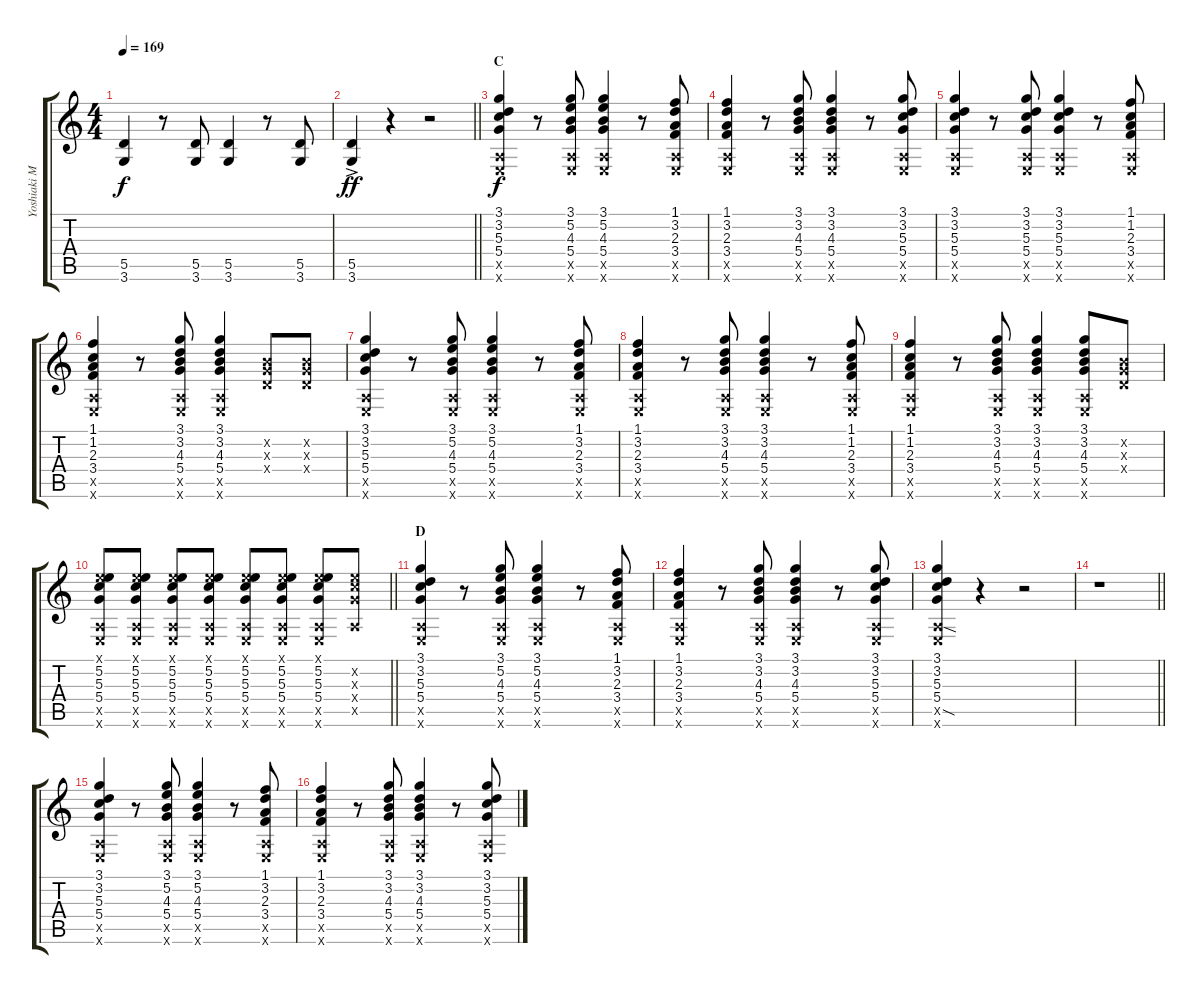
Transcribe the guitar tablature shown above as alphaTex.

\track ("Yoshiaki Manabe guitar2" "Yoshiaki M") {instrument overdrivenguitar}
\staff {score tabs}
\tuning (E4 B3 G3 D3 A2 E2) {hide}
\ts (4 4)
\tempo 169
\clef g2
\ks c
(5.5 3.6).4{dy f} r.8 (5.5 3.6).8 (5.5 3.6).4 r.8 (5.5 3.6).8 |
\barLineRight lightlight
(5.5{ac} 3.6).4{dy ff} r.4 r.2 |
\section ("" "C")
(3.1 3.2 5.3 5.4 0.5{x} 0.6{x}).4{dy f} r.8 (3.1 5.2 4.3 5.4 0.5{x} 0.6{x}).8 (3.1 5.2 4.3 5.4 0.5{x} 0.6{x}).4 r.8 (1.1 3.2 2.3 3.4 0.5{x} 0.6{x}).8 |
(1.1 3.2 2.3 3.4 0.5{x} 0.6{x}).4 r.8 (3.1 3.2 4.3 5.4 0.5{x} 0.6{x}).8 (3.1 3.2 4.3 5.4 0.5{x} 0.6{x}).4 r.8 (3.1 3.2 5.3 5.4 0.5{x} 0.6{x}).8 |
(3.1 3.2 5.3 5.4 0.5{x} 0.6{x}).4 r.8 (3.1 3.2 5.3 5.4 0.5{x} 0.6{x}).8 (3.1 3.2 5.3 5.4 0.5{x} 0.6{x}).4 r.8 (1.1 1.2 2.3 3.4 0.5{x} 0.6{x}).8 |
(1.1 1.2 2.3 3.4 0.5{x} 0.6{x}).4 r.8 (3.1 3.2 4.3 5.4 0.5{x} 0.6{x}).8 (3.1 3.2 4.3 5.4 0.5{x} 0.6{x}).4 (0.2{x} 0.3{x} 0.4{x}).8 (0.2{x} 0.3{x} 0.4{x}).8 |
(3.1 3.2 5.3 5.4 0.5{x} 0.6{x}).4 r.8 (3.1 5.2 4.3 5.4 0.5{x} 0.6{x}).8 (3.1 5.2 4.3 5.4 0.5{x} 0.6{x}).4 r.8 (1.1 3.2 2.3 3.4 0.5{x} 0.6{x}).8 |
(1.1 3.2 2.3 3.4 0.5{x} 0.6{x}).4 r.8 (3.1 3.2 4.3 5.4 0.5{x} 0.6{x}).8 (3.1 3.2 4.3 5.4 0.5{x} 0.6{x}).4 r.8 (1.1 1.2 2.3 3.4 0.5{x} 0.6{x}).8 |
(1.1 1.2 2.3 3.4 0.5{x} 0.6{x}).4 r.8 (3.1 3.2 4.3 5.4 0.5{x} 0.6{x}).8 (3.1 3.2 4.3 5.4 0.5{x} 0.6{x}).4 (3.1 3.2 4.3 5.4 0.5{x} 0.6{x}).8 (0.2{x} 0.3{x} 0.4{x}).8 |
\barLineRight lightlight
(0.1{x} 5.2 5.3 5.4 0.5{x} 0.6{x}).8 (0.1{x} 5.2 5.3 5.4 0.5{x} 0.6{x}).8 (0.1{x} 5.2 5.3 5.4 0.5{x} 0.6{x}).8 (0.1{x} 5.2 5.3 5.4 0.5{x} 0.6{x}).8 (0.1{x} 5.2 5.3 5.4 0.5{x} 0.6{x}).8 (0.1{x} 5.2 5.3 5.4 0.5{x} 0.6{x}).8 (0.1{x} 5.2 5.3 5.4 0.5{x} 0.6{x}).8 (5.2{x} 5.3{x} 5.4{x} 0.5{x}).8 |
\section ("" "D")
(3.1 3.2 5.3 5.4 0.5{x} 0.6{x}).4 r.8 (3.1 5.2 4.3 5.4 0.5{x} 0.6{x}).8 (3.1 5.2 4.3 5.4 0.5{x} 0.6{x}).4 r.8 (1.1 3.2 2.3 3.4 0.5{x} 0.6{x}).8 |
(1.1 3.2 2.3 3.4 0.5{x} 0.6{x}).4 r.8 (3.1 3.2 4.3 5.4 0.5{x} 0.6{x}).8 (3.1 3.2 4.3 5.4 0.5{x} 0.6{x}).4 r.8 (3.1 3.2 5.3 5.4 0.5{x} 0.6{x}).8 |
(3.1 3.2 5.3 5.4 0.5{sod x} 0.6{x}).4 r.4 r.2 |
\barLineRight lightlight
r.1 |
(3.1 3.2 5.3 5.4 0.5{x} 0.6{x}).4 r.8 (3.1 5.2 4.3 5.4 0.5{x} 0.6{x}).8 (3.1 5.2 4.3 5.4 0.5{x} 0.6{x}).4 r.8 (1.1 3.2 2.3 3.4 0.5{x} 0.6{x}).8 |
(1.1 3.2 2.3 3.4 0.5{x} 0.6{x}).4 r.8 (3.1 3.2 4.3 5.4 0.5{x} 0.6{x}).8 (3.1 3.2 4.3 5.4 0.5{x} 0.6{x}).4 r.8 (3.1 3.2 5.3 5.4 0.5{x} 0.6{x}).8
